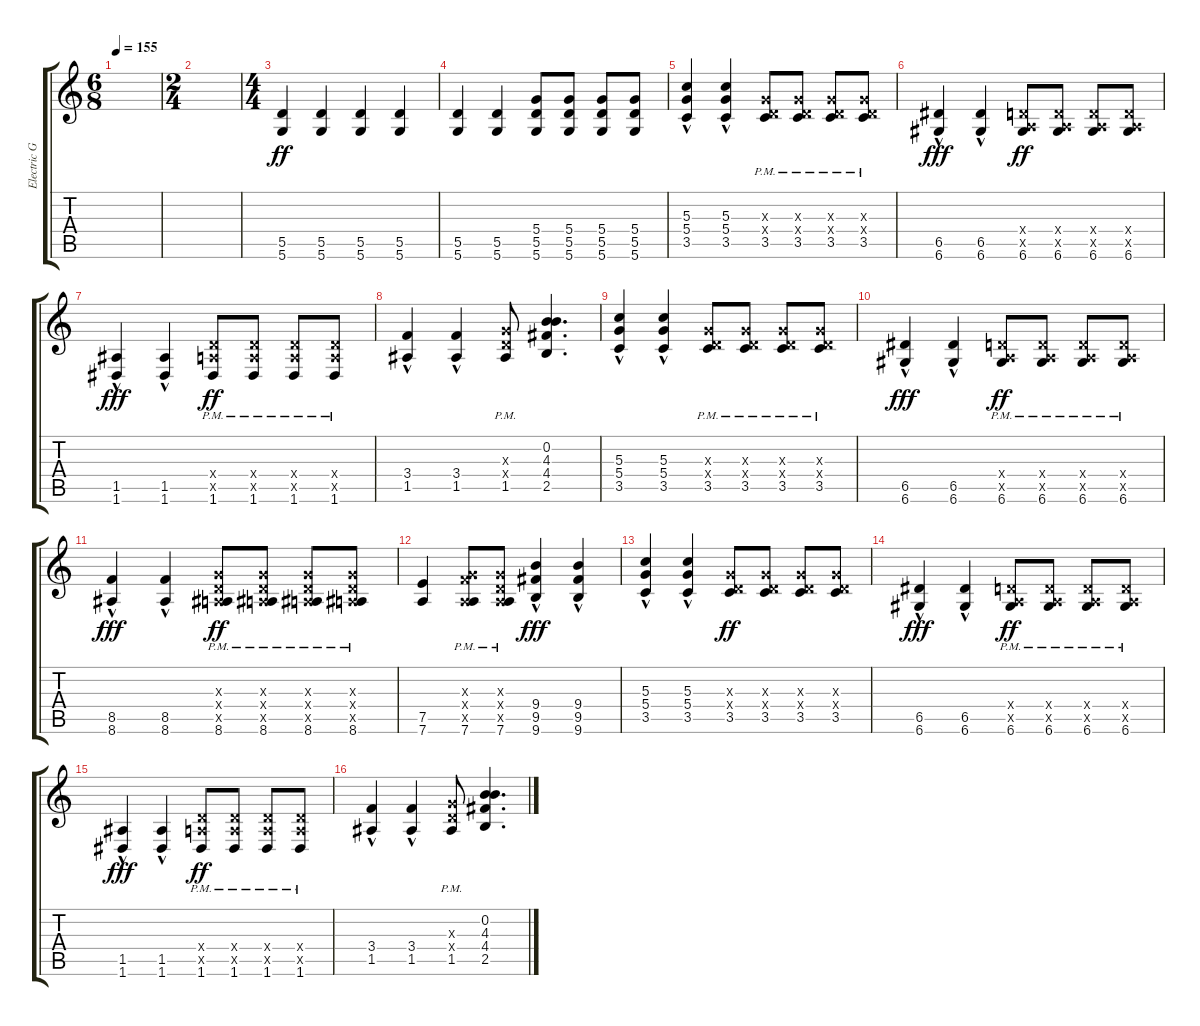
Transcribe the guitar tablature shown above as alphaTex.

\track ("Electric Guitar Rythm: Bob Katsionis" "Electric G") {instrument distortionguitar}
\staff {score tabs}
\tuning (E4 B3 G3 D3 A2 D2) {hide}
\ts (6 8)
\tempo 155
\clef g2
\ks c
|
\ts (2 4)
|
\ts (4 4)
(5.5 5.6).4{dy ff} (5.5 5.6).4 (5.5 5.6).4 (5.5 5.6).4 |
(5.5 5.6).4 (5.5 5.6).4 (5.4 5.5 5.6).8 (5.4 5.5 5.6).8 (5.4 5.5 5.6).8 (5.4 5.5 5.6).8 |
(5.3{hac} 5.4 3.5).4 (5.3{hac} 5.4 3.5).4 (0.3{x} 0.4{x} 3.5{pm}).8 (0.3{x} 0.4{x} 3.5{pm}).8 (0.3{x} 0.4{x} 3.5{pm}).8 (0.3{x} 0.4{x} 3.5{pm}).8 |
(6.5 6.6{hac}).4{dy fff} (6.5 6.6{hac}).4 (0.4{x} 0.5{x} 6.6).8{dy ff} (0.4{x} 0.5{x} 6.6).8 (0.4{x} 0.5{x} 6.6).8 (0.4{x} 0.5{x} 6.6).8 |
(1.5 1.6{hac}).4{dy fff} (1.5 1.6{hac}).4 (0.4{x} 0.5{x} 1.6{pm}).8{dy ff} (0.4{x} 0.5{x} 1.6{pm}).8 (0.4{x} 0.5{x} 1.6{pm}).8 (0.4{x} 0.5{x} 1.6{pm}).8 |
(3.4{hac} 1.5).4 (3.4{hac} 1.5).4 (0.3{x} 0.4{x} 1.5{pm}).8 (0.2 4.3 4.4 2.5).4{d} |
(5.3{hac} 5.4 3.5).4 (5.3{hac} 5.4 3.5).4 (0.3{x} 0.4{x} 3.5{pm}).8 (0.3{x} 0.4{x} 3.5{pm}).8 (0.3{x} 0.4{x} 3.5{pm}).8 (0.3{x} 0.4{x} 3.5{pm}).8 |
(6.5 6.6{hac}).4{dy fff} (6.5 6.6{hac}).4 (0.4{x} 0.5{x} 6.6{pm}).8{dy ff} (0.4{x} 0.5{x} 6.6{pm}).8 (0.4{x} 0.5{x} 6.6{pm}).8 (0.4{x} 0.5{x} 6.6{pm}).8 |
(8.5 8.6{hac}).4{dy fff} (8.5 8.6{hac}).4 (0.3{x} 0.4{x} 0.5{x} 8.6{pm}).8{dy ff} (0.3{x} 0.4{x} 0.5{x} 8.6{pm}).8 (0.3{x} 0.4{x} 0.5{x} 8.6{pm}).8 (0.3{x} 0.4{x} 0.5{x} 8.6{pm}).8 |
(7.5 7.6).4 (0.3{x} 3.4{x} 0.5{x} 7.6{pm}).8 (0.3{x} 0.4{x} 0.5{x} 7.6{pm}).8 (9.4 9.5 9.6{hac}).4{dy fff} (9.4 9.5 9.6{hac}).4 |
(5.3 5.4 3.5{hac}).4 (5.3 5.4 3.5{hac}).4 (0.3{x} 0.4{x} 3.5).8{dy ff} (0.3{x} 0.4{x} 3.5).8 (0.3{x} 0.4{x} 3.5).8 (0.3{x} 0.4{x} 3.5).8 |
(6.5 6.6{hac}).4{dy fff} (6.5 6.6{hac}).4 (0.4{x} 0.5{x} 6.6{pm}).8{dy ff} (0.4{x} 0.5{x} 6.6{pm}).8 (0.4{x} 0.5{x} 6.6{pm}).8 (0.4{x} 0.5{x} 6.6{pm}).8 |
(1.5 1.6{hac}).4{dy fff} (1.5 1.6{hac}).4 (0.4{x} 0.5{x} 1.6{pm}).8{dy ff} (0.4{x} 0.5{x} 1.6{pm}).8 (0.4{x} 0.5{x} 1.6{pm}).8 (0.4{x} 0.5{x} 1.6{pm}).8 |
(3.4{hac} 1.5).4 (3.4{hac} 1.5).4 (0.3{x} 0.4{x} 1.5{pm}).8 (0.2 4.3 4.4 2.5).4{d}
